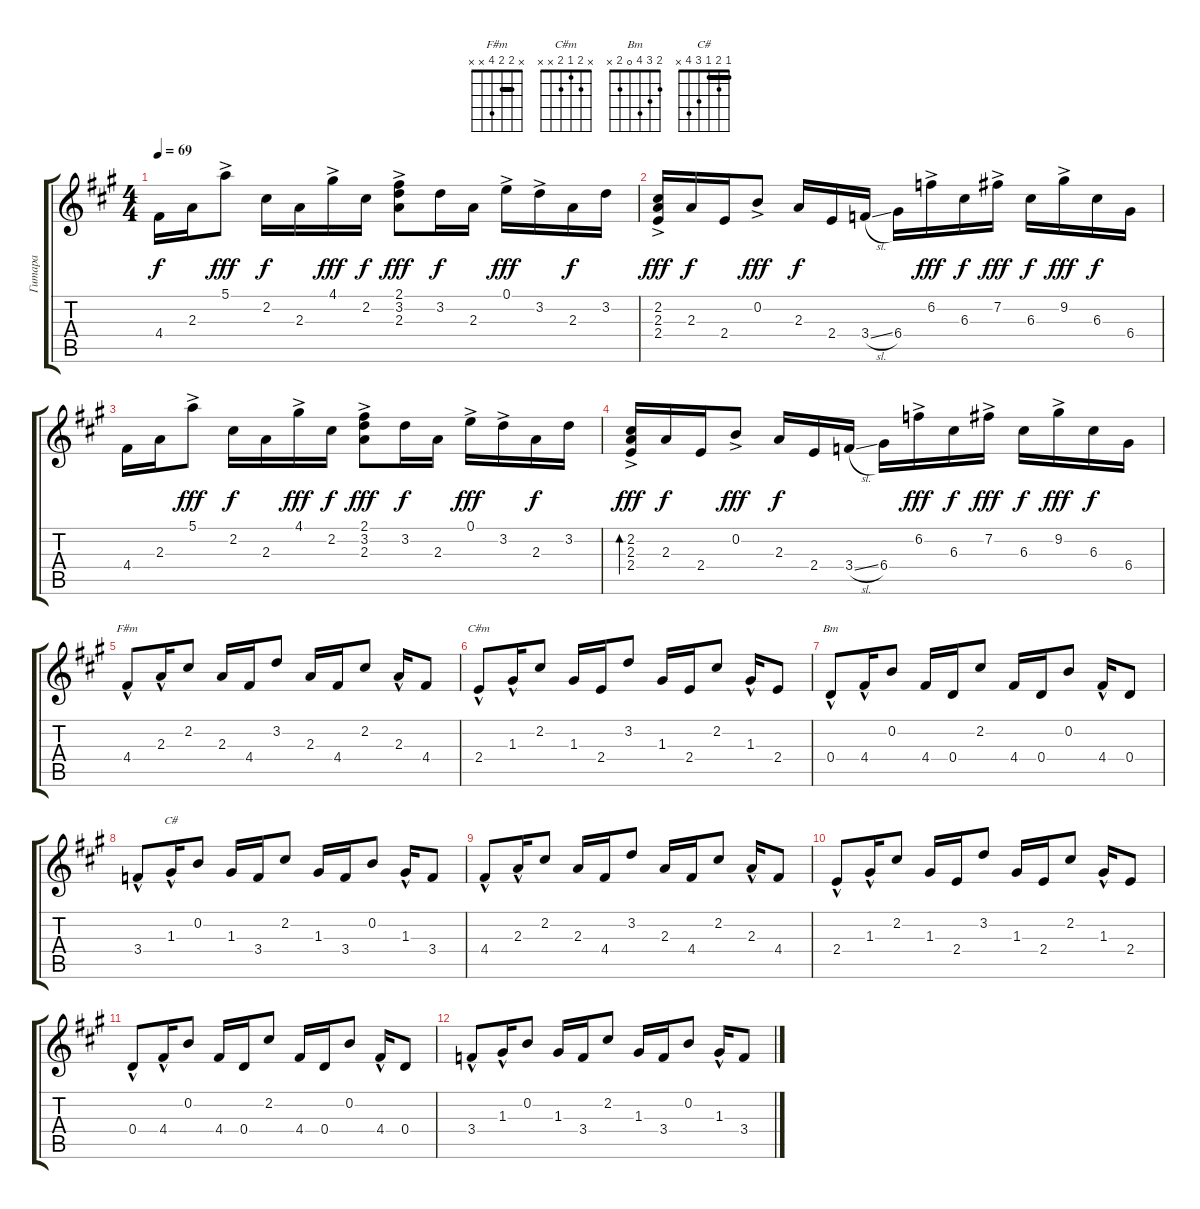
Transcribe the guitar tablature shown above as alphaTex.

\track ("Гитара" "Гитара") {instrument acousticguitarsteel}
\staff {score tabs}
\tuning (E4 B3 G3 D3 A2 E2) {hide}
\chord ("F#m" x 2 2 4 x x) {barre 2}
\chord ("C#m" x 2 1 2 x x)
\chord ("Bm" 2 3 4 0 2 x)
\chord ("C#" 1 2 1 3 4 x) {barre 1}
\ts (4 4)
\tempo 69
\clef g2
\ks a
4.4.16{dy f} 2.3.16 5.1{ac}.8{dy fff} 2.2.16{dy f} 2.3.16 4.1{ac}.16{dy fff} 2.2.16{dy f} (2.1{ac} 3.2 2.3).8{dy fff} 3.2.16{dy f} 2.3.16 0.1{ac}.16{dy fff} 3.2{ac}.16 2.3.16{dy f} 3.2.16 |
(2.2{ac} 2.3 2.4).16{dy fff} 2.3.16{dy f} 2.4.16 0.2{ac}.8{dy fff} 2.3.16{dy f} 2.4.16 3.4{sl}.16 6.4.16 6.2{ac}.16{dy fff} 6.3.16{dy f} 7.2{ac}.16{dy fff} 6.3.16{dy f} 9.2{ac}.16{dy fff} 6.3.16{dy f} 6.4.16 |
4.4.16 2.3.16 5.1{ac}.8{dy fff} 2.2.16{dy f} 2.3.16 4.1{ac}.16{dy fff} 2.2.16{dy f} (2.1{ac} 3.2 2.3).8{dy fff} 3.2.16{dy f} 2.3.16 0.1{ac}.16{dy fff} 3.2{ac}.16 2.3.16{dy f} 3.2.16 |
(2.2{ac} 2.3 2.4).16{bd 60 dy fff} 2.3.16{dy f} 2.4.16 0.2{ac}.8{dy fff} 2.3.16{dy f} 2.4.16 3.4{sl}.16 6.4.16 6.2{ac}.16{dy fff} 6.3.16{dy f} 7.2{ac}.16{dy fff} 6.3.16{dy f} 9.2{ac}.16{dy fff} 6.3.16{dy f} 6.4.16 |
4.4{hac}.8{ch "F#m"} 2.3{hac}.16 2.2.8 2.3.16 4.4.16 3.2.8 2.3.16 4.4.16 2.2.8 2.3{hac}.16 4.4.8 |
2.4{hac}.8{ch "C#m"} 1.3{hac}.16 2.2.8 1.3.16 2.4.16 3.2.8 1.3.16 2.4.16 2.2.8 1.3{hac}.16 2.4.8 |
0.4{hac}.8{ch "Bm"} 4.4{hac}.16 0.2.8 4.4.16 0.4.16 2.2.8 4.4.16 0.4.16 0.2.8 4.4{hac}.16 0.4.8 |
3.4{hac}.8 1.3{hac}.16{ch "C#"} 0.2.8 1.3.16 3.4.16 2.2.8 1.3.16 3.4.16 0.2.8 1.3{hac}.16 3.4.8 |
4.4{hac}.8 2.3{hac}.16 2.2.8 2.3.16 4.4.16 3.2.8 2.3.16 4.4.16 2.2.8 2.3{hac}.16 4.4.8 |
2.4{hac}.8 1.3{hac}.16 2.2.8 1.3.16 2.4.16 3.2.8 1.3.16 2.4.16 2.2.8 1.3{hac}.16 2.4.8 |
0.4{hac}.8 4.4{hac}.16 0.2.8 4.4.16 0.4.16 2.2.8 4.4.16 0.4.16 0.2.8 4.4{hac}.16 0.4.8 |
3.4{hac}.8 1.3{hac}.16 0.2.8 1.3.16 3.4.16 2.2.8 1.3.16 3.4.16 0.2.8 1.3{hac}.16 3.4.8
